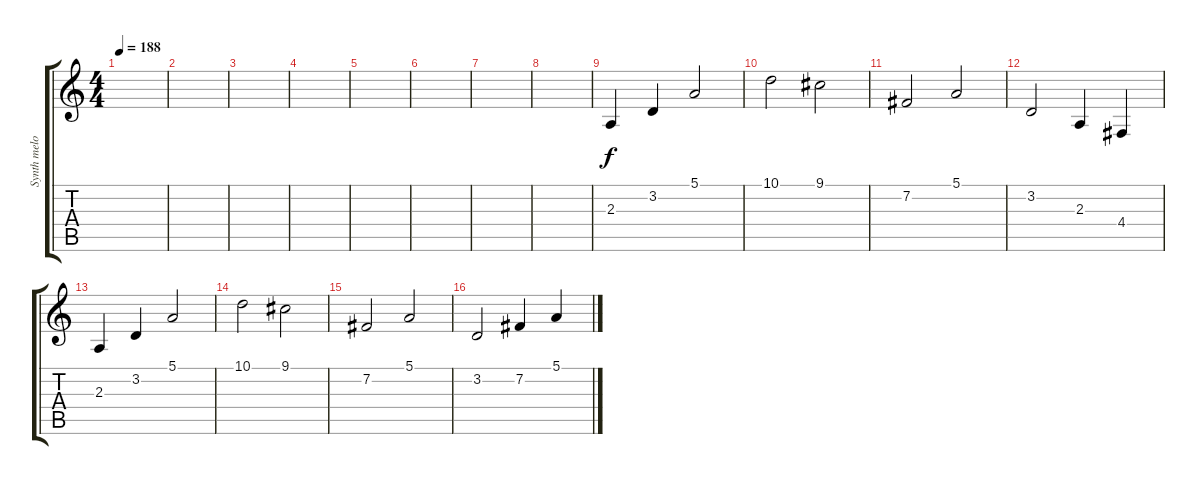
\track ("Synth melody" "Synth melo") {instrument vibraphone}
\staff {score tabs}
\tuning (E4 B3 G3 D3 A2 E2) {hide}
\ts (4 4)
\tempo 188
\clef g2
\ks c
|
|
|
|
|
|
|
|
2.3.4 3.2.4 5.1.2 |
10.1.2 9.1.2 |
7.2.2 5.1.2 |
3.2.2 2.3.4 4.4.4 |
2.3.4 3.2.4 5.1.2 |
10.1.2 9.1.2 |
7.2.2 5.1.2 |
3.2.2 7.2.4 5.1.4
